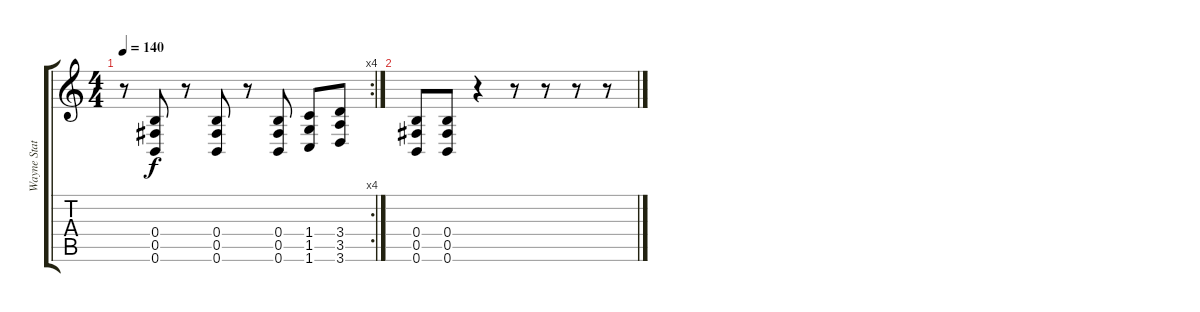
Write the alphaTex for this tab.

\track ("Wayne Static [guitar]" "Wayne Stat") {instrument distortionguitar}
\staff {score tabs}
\tuning (Db4 Ab3 E3 B2 Gb2 B1) {hide}
\rc 4
\ts (4 4)
\tempo 140
\clef g2
\ks c
r.8{dy f} (0.4 0.5 0.6).8 r.8 (0.4 0.5 0.6).8 r.8 (0.4 0.5 0.6).8 (1.4 1.5 1.6).8 (3.4 3.5 3.6).8 |
(0.4 0.5 0.6).8 (0.4 0.5 0.6).8 r.4 r.8 r.8 r.8 r.8
